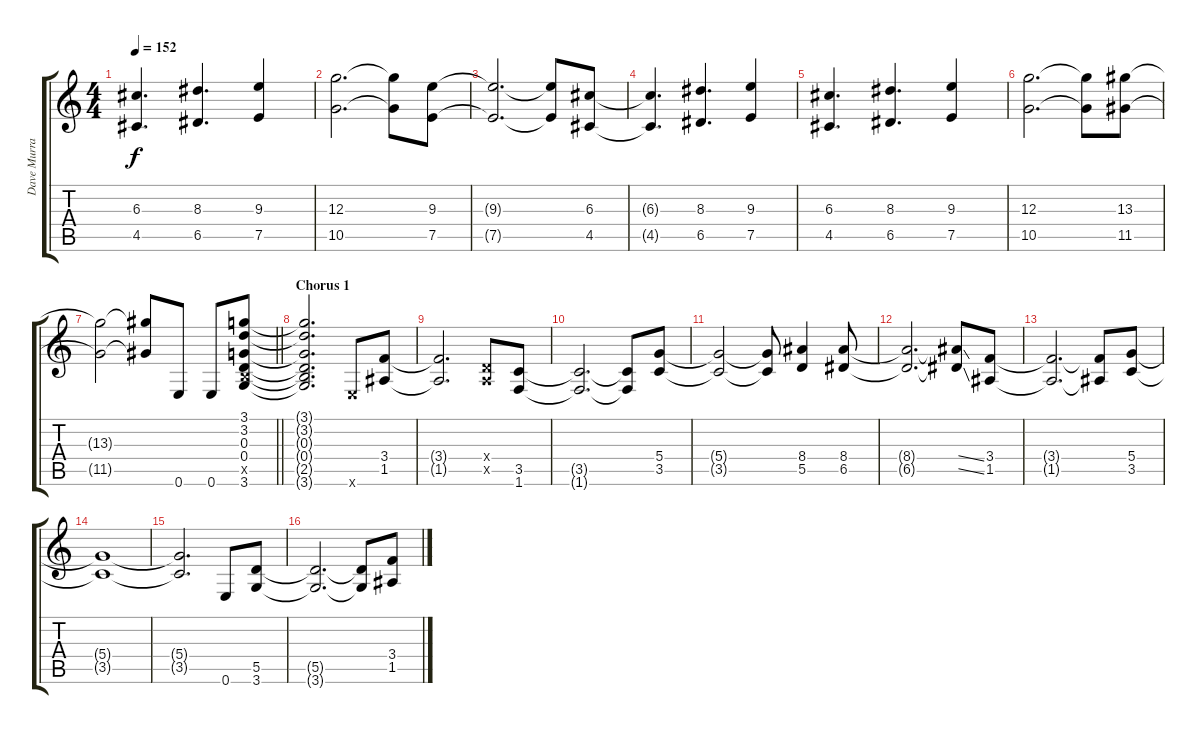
\track ("Dave Murray" "Dave Murra") {instrument overdrivenguitar}
\staff {score tabs}
\tuning (E4 B3 G3 D3 A2 E2) {hide}
\ts (4 4)
\tempo 152
\clef g2
\ks c
(6.3 4.5).4{d dy f} (8.3 6.5).4{d} (9.3 7.5).4 |
(12.3 10.5).2{d} (12.3{t} 10.5{t}).8 (9.3 7.5).8 |
(9.3{t} 7.5{t}).2{d} (9.3{t} 7.5{t}).8 (6.3 4.5).8 |
(6.3{t} 4.5{t}).4{d} (8.3 6.5).4{d} (9.3 7.5).4 |
(6.3 4.5).4{d} (8.3 6.5).4{d} (9.3 7.5).4 |
(12.3 10.5).2{d} (12.3{t} 10.5{t}).8 (13.3 11.5).8 |
\barLineRight lightlight
(13.3{t} 11.5{t}).2 (13.3{t} 11.5{t}).8 0.6.8 0.6.8 (3.1 3.2 0.3 0.4 2.5{x} 3.6).8 |
\section ("" "Chorus 1")
(3.1{t} 3.2{t} 0.3{t} 0.4{t} 2.5{t} 3.6{t}).2{d} 0.6{x}.8 (3.4 1.5).8 |
(3.4{t} 1.5{t}).2{d} (0.4{x} 0.5{x}).8 (3.5 1.6).8 |
(3.5{t} 1.6{t}).2{d} (3.5{t} 1.6{t}).8 (5.4 3.5).8 |
(5.4{t} 3.5{t}).2 (5.4{t} 3.5{t}).8 (8.4 5.5).4 (8.4 6.5).8 |
(8.4{t} 6.5{t}).2{d} (8.4{ss t} 6.5{ss t}).8 (3.4 1.5).8 |
(3.4{t} 1.5{t}).2{d} (3.4{t} 1.5{t}).8 (5.4 3.5).8 |
(5.4{t} 3.5{t}).1 |
(5.4{t} 3.5{t}).2{d} 0.6.8 (5.5 3.6).8 |
(5.5{t} 3.6{t}).2{d} (5.5{t} 3.6{t}).8 (3.4 1.5).8
